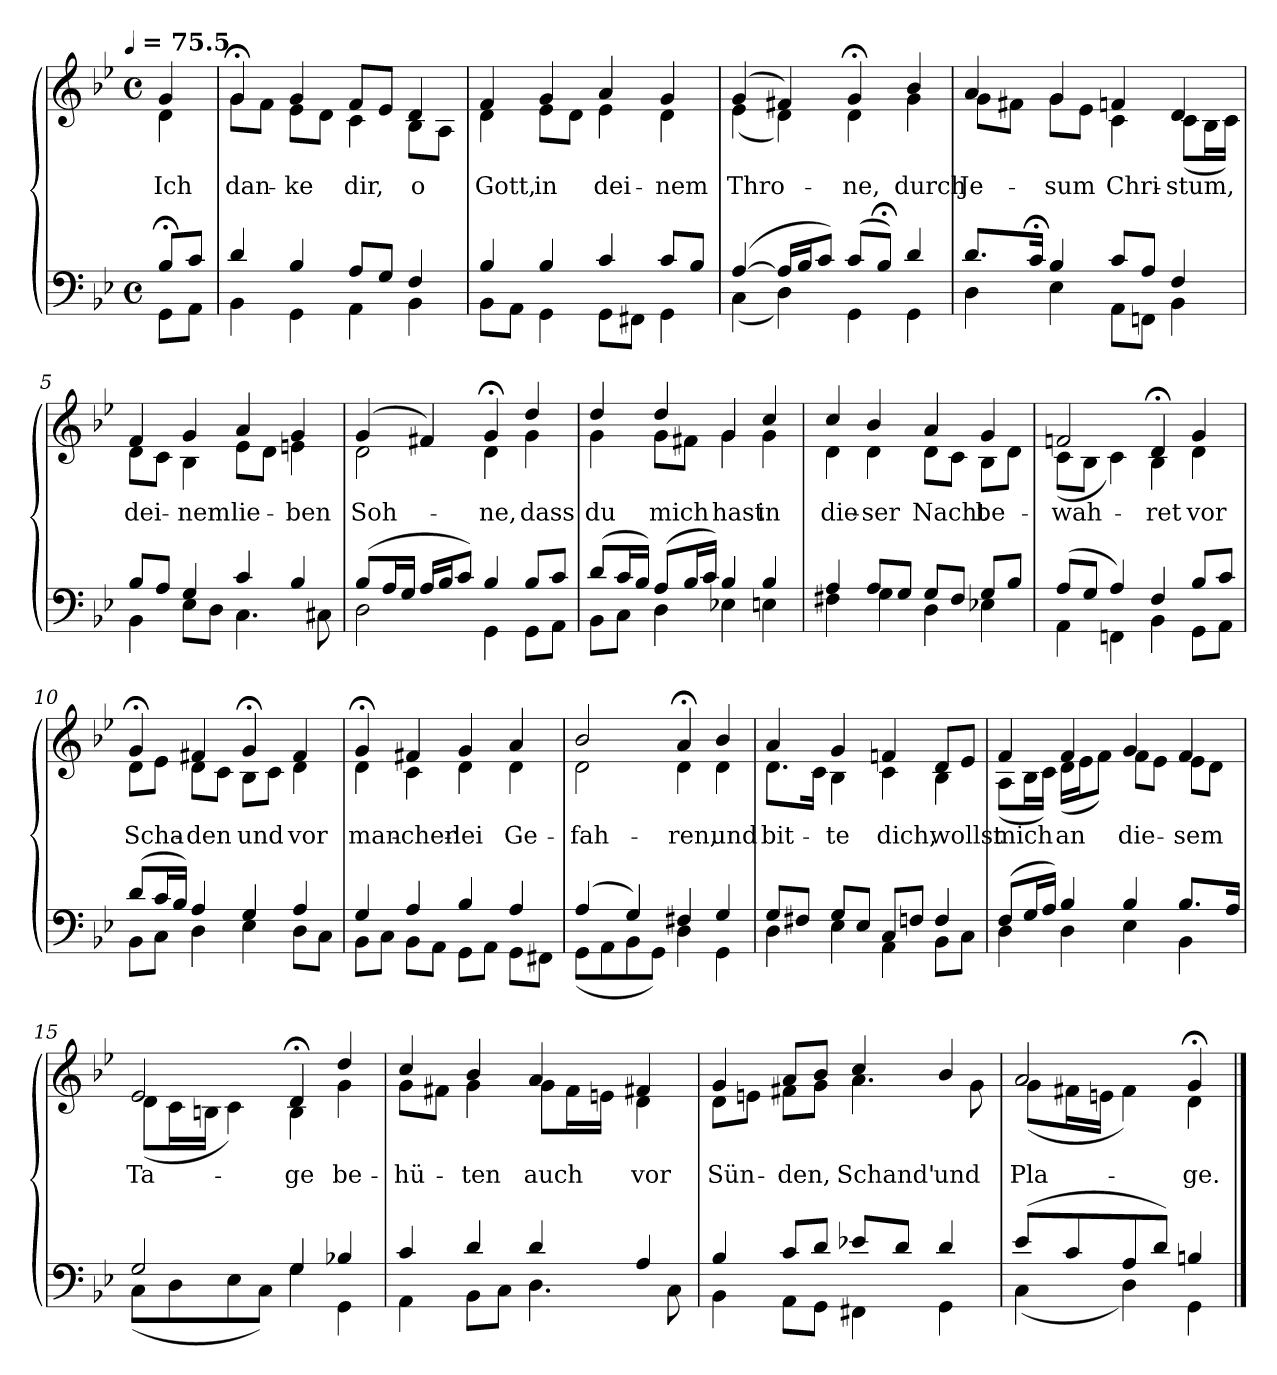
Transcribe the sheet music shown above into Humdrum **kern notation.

**kern	**kern	**text	**dynam
*part1	*part1	*part1	*part1
*staff2	*staff1	*staff1	*staff1/2
*clefF4	*clefG2	*	*
*k[b-e-]	*k[b-e-]	*	*
!!LO:TX:omd:t=[quarter] = 75.5
*M4/4	*M4/4	*	*
*met(c)	*met(c)	*	*
*MM75	*MM75	*	*
=	=	=	=
*^	*^	*	*
8B-;<L	8GGL	4g	4d	Ich	.
8cJ	8AAJ	.	.	.	.
=1	=1	=1	=1	=1	=1
4d	4BB-	4g;<	8gL	dan-	.
.	.	.	8fJ	.	.
4B-	4GG	4g	8e-L	-ke	.
.	.	.	8dJ	.	.
8AL	4AA	8fL	4c	dir,	.
8GJ	.	8e-J	.	.	.
4F	4BB-	4d	8B-L	o	.
.	.	.	8AJ	.	.
=2	=2	=2	=2	=2	=2
4B-	8BB-L	4f	4d	Gott,	.
.	8AAJ	.	.	.	.
4B-	4GG	4g	8e-L	in	.
.	.	.	8dJ	.	.
4c	8GGL	4a	4e-	dei-	.
.	8FF#XJ	.	.	.	.
8cL	4GG	4g	4d	-nem	.
8B-J	.	.	.	.	.
=3	=3	=3	=3	=3	=3
*	*	*MM72	*	*	*
([4A	(4C	(4g	(4e-	Thro-	.
16ALL]	4D)	4f#X)	4d)	.	.
16B-J	.	.	.	.	.
8cJ)	.	.	.	.	.
(8cL	4GG	4g;<	4d	-ne,	.
8B-;<J)	.	.	.	.	.
4d	4GG	4b-	4g	durch	♩ = 75.5
!!LO:LB:g=z	!!
=4	=4	=4	=4	=4	=4
8.dL	4D	4a	8gL	Je-	.
.	.	.	8f#XJ	.	.
16c;<Jk	.	.	.	.	.
4B-	4E-	4g	8gL	-sum	.
.	.	.	8e-J	.	.
8cL	8AAL	4fn	4c	Chri-	.
8AJ	8FFnJ	.	.	.	.
4F	4BB-	4d	(8cL	-stum,	.
.	.	.	16B-L	.	.
.	.	.	16cJJ)	.	.
=5	=5	=5	=5	=5	=5
8B-L	4BB-	4f	8dL	dei-	.
8AJ	.	.	8cJ	.	.
4G	8E-L	4g	4B-	-nem	.
.	8DJ	.	.	.	.
4c	4.C	4a	8e-L	lie-	.
.	.	.	8dJ	.	.
4B-	.	4g	4en	-ben	.
.	8C#X	.	.	.	.
=6	=6	=6	=6	=6	=6
*	*	*MM72	*	*	*
(8B-L	2D	(4g	2d	Soh-	.
16AL	.	.	.	.	.
16GJJ	.	.	.	.	.
16ALL	.	4f#X)	.	.	♩ = 71
16B-J	.	.	.	.	.
8cJ)	.	.	.	.	.
4B-	4GG	4g;<	4d	-ne,	.
8B-L	8GGL	4dd	4g	dass	♩ = 73
8cJ	8AAJ	.	.	.	.
!!LO:LB:g=z	!!
=7	=7	=7	=7	=7	=7
*	*	*MM74	*	*	*
(8dL	8BB-L	4dd	4g	du	.
16cL	8CJ	.	.	.	.
16B-JJ)	.	.	.	.	.
(8AL	4D	4dd	8gL	mich	♩ = 75
16B-L	.	.	8f#XJ	.	.
16cJJ)	.	.	.	.	.
4B-	4E-X	4g	4g	hast	♩ = 73
4B-	4En	4cc	4g	in	.
=8	=8	=8	=8	=8	=8
4A	4F#X	4cc	4d	die-	.
8AL	4G	4b-	4d	-ser	.
8GJ	.	.	.	.	.
8GL	4D	4a	8dL	Nacht	.
8F#J	.	.	8cJ	.	.
8GL	4E-X	4g	8B-L	be-	.
8B-J	.	.	8dJ	.	.
=9	=9	=9	=9	=9	=9
*	*	*MM71	*	*	*
(8AL	4AA	2fn	(8cL	-wah-	.
8GJ	.	.	8B-J	.	.
4A)	4FFn	.	4c)	.	.
4F	4BB-	4d;<	4B-	-ret	.
8B-L	8GGL	4g	4d	vor	♩ = 73
8cJ	8AAJ	.	.	.	.
=10	=10	=10	=10	=10	=10
*	*	*MM73	*	*	*
(8dL	8BB-L	4g;<	8dL	Scha-	.
16cL	8CJ	.	8e-J	.	.
16B-JJ)	.	.	.	.	.
4A	4D	4f#X	8dL	-den	.
.	.	.	8cJ	.	.
4G	4E-	4g;<	8B-L	und	.
.	.	.	8cJ	.	.
4A	8DL	4f#	4d	vor	.
.	8CJ	.	.	.	.
!!LO:LB:g=z	!!
=11	=11	=11	=11	=11	=11
*	*	*MM74	*	*	*
4G	8BB-L	4g;<	4d	man-	.
.	8CJ	.	.	.	.
4A	8BB-L	4f#X	4c	-cher-	.
.	8AAJ	.	.	.	.
4B-	8GGL	4g	4d	-lei	♩ = 73
.	8AAJ	.	.	.	.
4A	8GGL	4a	4d	Ge-	♩ = 72
.	8FF#XJ	.	.	.	.
=12	=12	=12	=12	=12	=12
*	*	*MM70	*	*	*
(4A	(8GGL	2b-	2d	-fah-	.
.	8AA	.	.	.	.
4G)	8BB-	.	.	.	.
.	8GGJ)	.	.	.	.
4F#X	4D	4a;<	4d	-ren,	.
4G	4GG	4b-	4d	und	♩ = 73
=13	=13	=13	=13	=13	=13
8GL	4D	4a	8.dL	bit-	.
8F#XJ	.	.	.	.	.
.	.	.	16cJk	.	.
8GL	4E-	4g	4B-	-te	♩ = 72
8E-J	.	.	.	.	.
8CL	4AA	4fn	4c	dich,	♩ = 71.3
8FnJ	.	.	.	.	.
4F	8BB-L	8dL	4B-	wollst	♩ = 70
.	8CJ	8e-J	.	.	.
=14	=14	=14	=14	=14	=14
(8FL	4D	4f	(8AL	mich	.
16GL	.	.	16B-L	.	.
16AJJ)	.	.	16cJJ)	.	.
4B-	4D	4f	(16dLL	an	.
.	.	.	16e-J	.	.
.	.	.	8fJ)	.	.
4B-	4E-	4g	8fL	die-	.
.	.	.	8e-J	.	.
8.B-L	4BB-	4f	8e-L	-sem	.
.	.	.	8dJ	.	.
16AJk	.	.	.	.	.
!!LO:LB:g=z	!!
=15	=15	=15	=15	=15	=15
*	*	*MM69	*	*	*
2G	(8CL	2e-	(8dL	Ta-	.
.	8D	.	16cL	.	.
.	.	.	16BnJJ	.	.
.	8E-	.	4c)	.	.
.	8CJ)	.	.	.	.
4G	4G	4d;<	4B	-ge	.
4B-X	4GG	4dd	4g	be-	♩ = 70.6
=16	=16	=16	=16	=16	=16
4c	4AA	4cc	8gL	-hü-	.
.	.	.	8f#XJ	.	.
4d	8BB-L	4b-	4g	-ten	.
.	8CJ	.	.	.	.
4d	4.D	4a	8gL	auch	.
.	.	.	16f#L	.	.
.	.	.	16enJJ	.	.
4A	.	4f#X	4d	vor	.
.	8C	.	.	.	.
=17	=17	=17	=17	=17	=17
4B-	4BB-	4g	8dL	Sün-	.
.	.	.	8enJ	.	.
8cL	8AAL	8aL	8f#XL	den,	.
8dJ	8GGJ	8b-J	8gJ	.	.
8e-XL	4FF#X	4cc	4.a	Schand'	♩ = 68
8dJ	.	.	.	.	.
4d	4GG	4b-	.	und	♩ = 65
.	.	.	8g	.	.
=18	=18	=18	=18	=18	=18
*	*	*MM61	*	*	*
(8e-L	(4C	2a	(8gL	Pla-	.
8c	.	.	16f#XL	.	.
.	.	.	16enJJ	.	.
8A	4D)	.	4f#)	.	.
8dJ)	.	.	.	.	.
4Bn	4GG	4g;<	4d	-ge.	.
*v	*v	*	*	*	*
*	*v	*v	*	*
==	==	==	==
*-	*-	*-	*-
